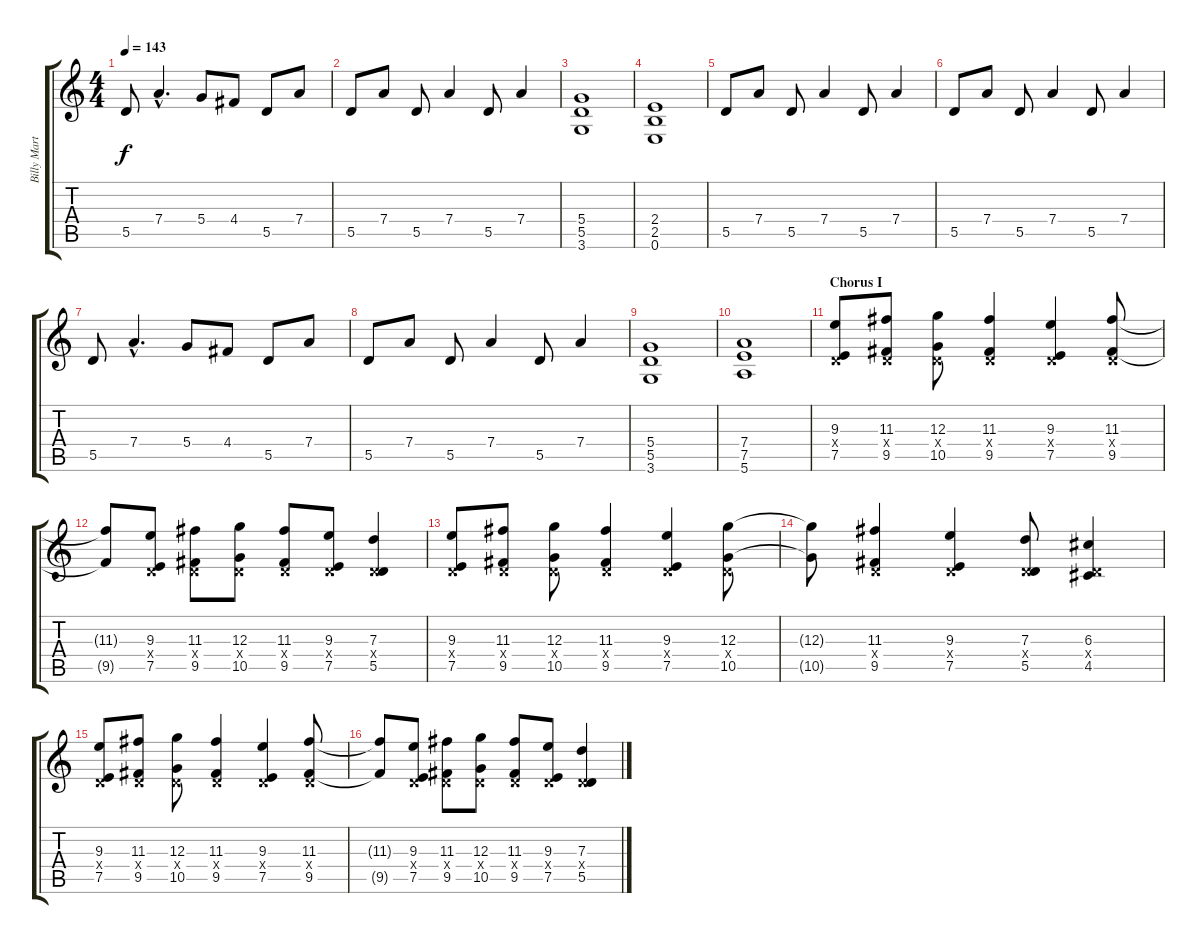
\track ("Billy Martin - Lead Guitar" "Billy Mart") {instrument overdrivenguitar}
\staff {score tabs}
\tuning (E4 B3 G3 D3 A2 E2) {hide}
\ts (4 4)
\tempo 143
\clef g2
\ks c
5.5.8{dy f} 7.4{hac}.4{d} 5.4.8 4.4.8 5.5.8 7.4.8 |
5.5.8 7.4.8 5.5.8 7.4.4 5.5.8 7.4.4 |
(5.4 5.5 3.6).1{instrument overdrivenguitar} |
(2.4 2.5 0.6).1 |
5.5.8{instrument electricguitarclean} 7.4.8 5.5.8 7.4.4 5.5.8 7.4.4 |
5.5.8 7.4.8 5.5.8 7.4.4 5.5.8 7.4.4 |
5.5.8 7.4{hac}.4{d} 5.4.8 4.4.8 5.5.8 7.4.8 |
5.5.8 7.4.8 5.5.8 7.4.4 5.5.8 7.4.4 |
(5.4 5.5 3.6).1{instrument overdrivenguitar} |
(7.4 7.5 5.6).1 |
\section ("" "Chorus I")
(9.3 0.4{x} 7.5).8 (11.3 0.4{x} 9.5).8 (12.3 0.4{x} 10.5).8 (11.3 0.4{x} 9.5).4 (9.3 0.4{x} 7.5).4 (11.3 0.4{x} 9.5).8 |
(11.3{t} 9.5{t}).8 (9.3 0.4{x} 7.5).8 (11.3 0.4{x} 9.5).8 (12.3 0.4{x} 10.5).8 (11.3 0.4{x} 9.5).8 (9.3 0.4{x} 7.5).8 (7.3 0.4{x} 5.5).4 |
(9.3 0.4{x} 7.5).8 (11.3 0.4{x} 9.5).8 (12.3 0.4{x} 10.5).8 (11.3 0.4{x} 9.5).4 (9.3 0.4{x} 7.5).4 (12.3 0.4{x} 10.5).8 |
(12.3{t} 10.5{t}).8 (11.3 0.4{x} 9.5).4 (9.3 0.4{x} 7.5).4 (7.3 0.4{x} 5.5).8 (6.3 0.4{x} 4.5).4 |
(9.3 0.4{x} 7.5).8 (11.3 0.4{x} 9.5).8 (12.3 0.4{x} 10.5).8 (11.3 0.4{x} 9.5).4 (9.3 0.4{x} 7.5).4 (11.3 0.4{x} 9.5).8 |
(11.3{t} 9.5{t}).8 (9.3 0.4{x} 7.5).8 (11.3 0.4{x} 9.5).8 (12.3 0.4{x} 10.5).8 (11.3 0.4{x} 9.5).8 (9.3 0.4{x} 7.5).8 (7.3 0.4{x} 5.5).4
